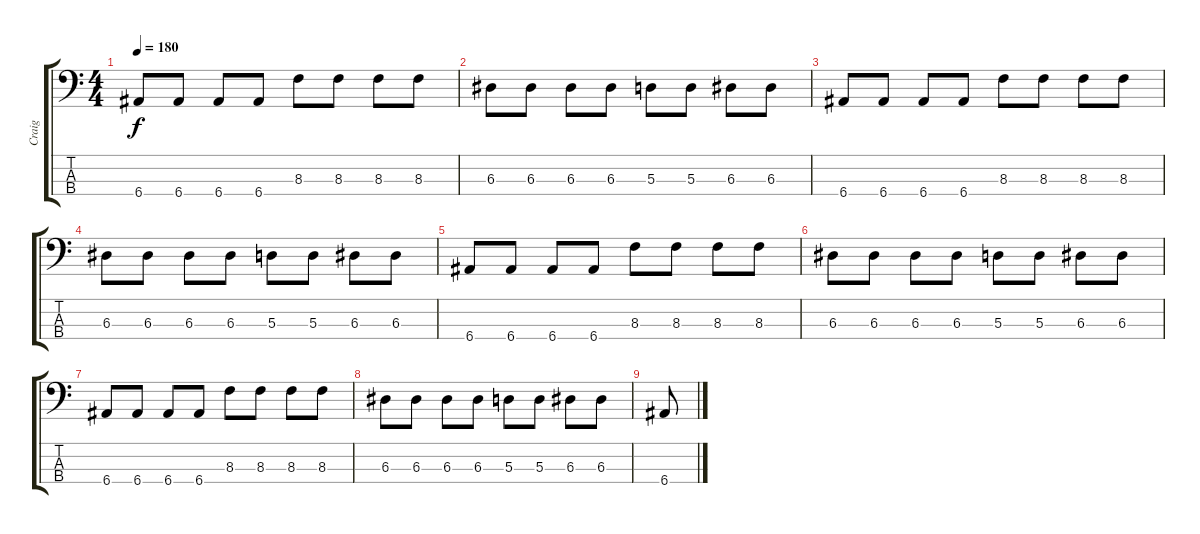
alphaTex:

\track ("Craig" "Craig") {instrument electricbassfinger}
\staff {score tabs}
\tuning (G2 D2 A1 E1) {hide}
\ts (4 4)
\tempo 180
\clef f4
\ks c
6.4.8{dy f} 6.4.8 6.4.8 6.4.8 8.3.8 8.3.8 8.3.8 8.3.8 |
6.3.8 6.3.8 6.3.8 6.3.8 5.3.8 5.3.8 6.3.8 6.3.8 |
6.4.8 6.4.8 6.4.8 6.4.8 8.3.8 8.3.8 8.3.8 8.3.8 |
6.3.8 6.3.8 6.3.8 6.3.8 5.3.8 5.3.8 6.3.8 6.3.8 |
6.4.8 6.4.8 6.4.8 6.4.8 8.3.8 8.3.8 8.3.8 8.3.8 |
6.3.8 6.3.8 6.3.8 6.3.8 5.3.8 5.3.8 6.3.8 6.3.8 |
6.4.8 6.4.8 6.4.8 6.4.8 8.3.8 8.3.8 8.3.8 8.3.8 |
6.3.8 6.3.8 6.3.8 6.3.8 5.3.8 5.3.8 6.3.8 6.3.8 |
6.4.8
